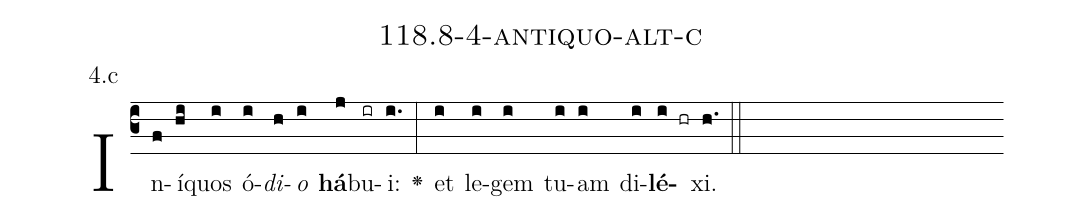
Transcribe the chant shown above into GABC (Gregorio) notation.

name: 118.8-4-antiquo-alt-c;
annotation: 4.c;
%%
(c3)In(f)í(hi)quos(i) ó(i)<i>di</i>(h)<i>o</i>(i) <b>há</b>(j)bu(ir)i:(i.) <v>\greheightstar</v>(:) et(i) le(i)gem(i) tu(i)am(i) di(i)<b>lé</b>(i hr)xi.(h.) (::)


%E(i) u(i) o(i) u(i) a(i) e.(h.) (::)
